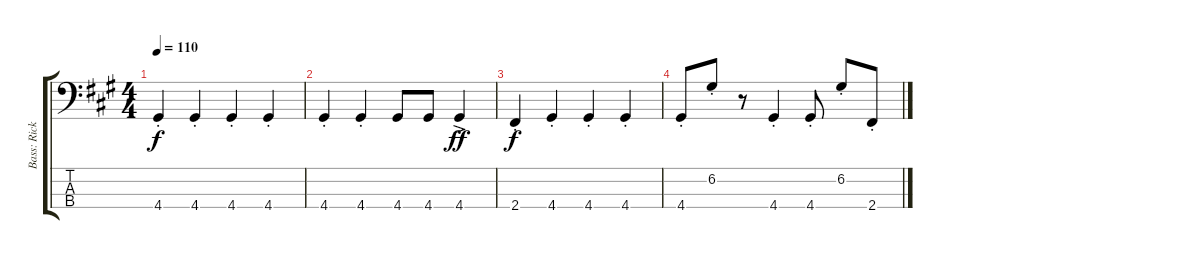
\track ("Bass: Rick Wills" "Bass: Rick") {instrument electricbassfinger}
\staff {score tabs}
\tuning (G2 D2 A1 E1) {hide}
\ts (4 4)
\tempo 110
\clef f4
\ks a
4.4{st}.4{dy f} 4.4{st}.4 4.4{st}.4 4.4{st}.4 |
4.4{st}.4 4.4{st}.4 4.4.8 4.4.8 4.4{ac}.4{dy ff} |
2.4{st}.4{dy f} 4.4{st}.4 4.4{st}.4 4.4{st}.4 |
4.4{st}.8 6.2{st}.8 r.8 4.4{st}.4 4.4{st}.8 6.2{st}.8 2.4{st}.8
